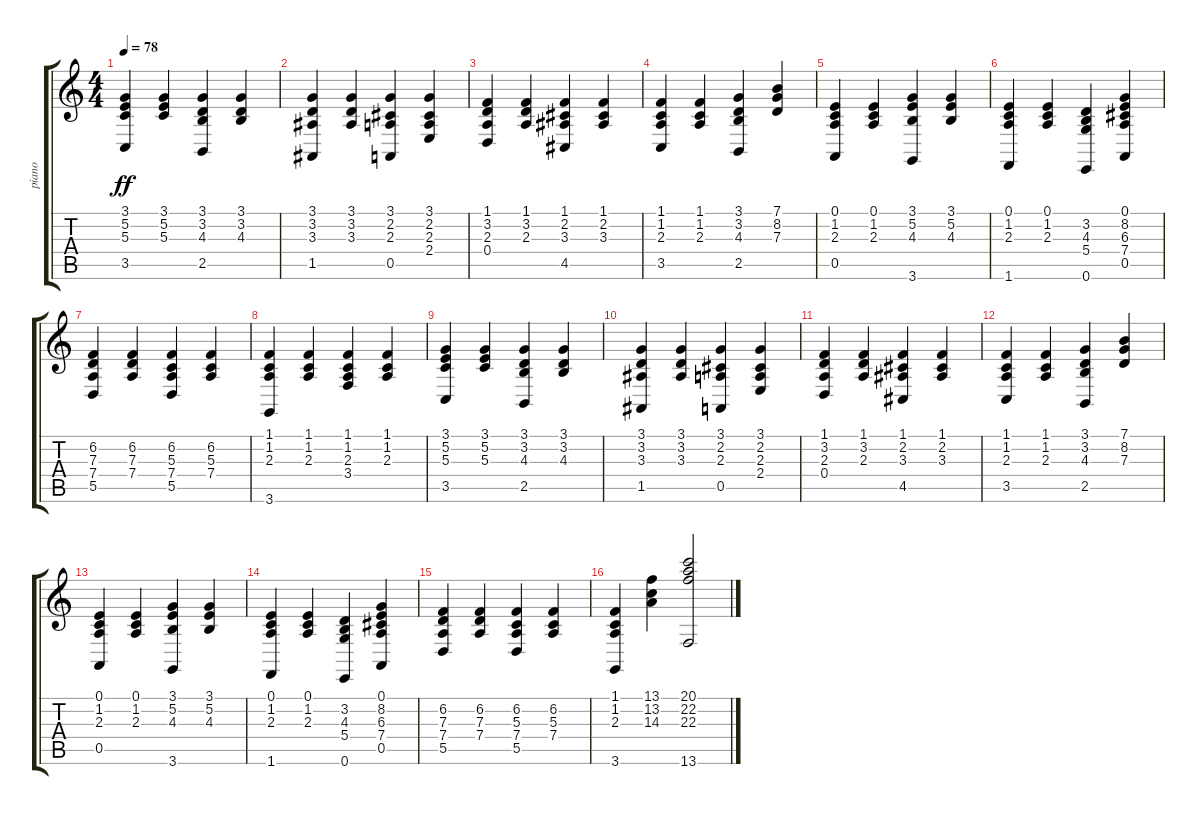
\track ("piano" "piano") {instrument brightacousticpiano}
\staff {score tabs}
\tuning (E4 B3 G3 D3 A2 E2) {hide}
\ts (4 4)
\tempo 78
\clef g2
\ks c
(3.1 5.2 5.3 3.5).4{dy ff} (3.1 5.2 5.3).4 (3.1 3.2 4.3 2.5).4 (3.1 3.2 4.3).4 |
(3.1 3.2 3.3 1.5).4 (3.1 3.2 3.3).4 (3.1 2.2 2.3 0.5).4 (3.1 2.2 2.3 2.4).4 |
(1.1 3.2 2.3 0.4).4 (1.1 3.2 2.3).4 (1.1 2.2 3.3 4.5).4 (1.1 2.2 3.3).4 |
(1.1 1.2 2.3 3.5).4 (1.1 1.2 2.3).4 (3.1 3.2 4.3 2.5).4 (7.1 8.2 7.3).4 |
(0.1 1.2 2.3 0.5).4 (0.1 1.2 2.3).4 (3.1 5.2 4.3 3.6).4 (3.1 5.2 4.3).4 |
(0.1 1.2 2.3 1.6).4 (0.1 1.2 2.3).4 (3.2 4.3 5.4 0.6).4 (0.1 8.2 6.3 7.4 0.5).4 |
(6.2 7.3 7.4 5.5).4 (6.2 7.3 7.4).4 (6.2 5.3 7.4 5.5).4 (6.2 5.3 7.4).4 |
(1.1 1.2 2.3 3.6).4 (1.1 1.2 2.3).4 (1.1 1.2 2.3 3.4).4 (1.1 1.2 2.3).4 |
(3.1 5.2 5.3 3.5).4 (3.1 5.2 5.3).4 (3.1 3.2 4.3 2.5).4 (3.1 3.2 4.3).4 |
(3.1 3.2 3.3 1.5).4 (3.1 3.2 3.3).4 (3.1 2.2 2.3 0.5).4 (3.1 2.2 2.3 2.4).4 |
(1.1 3.2 2.3 0.4).4 (1.1 3.2 2.3).4 (1.1 2.2 3.3 4.5).4 (1.1 2.2 3.3).4 |
(1.1 1.2 2.3 3.5).4 (1.1 1.2 2.3).4 (3.1 3.2 4.3 2.5).4 (7.1 8.2 7.3).4 |
(0.1 1.2 2.3 0.5).4 (0.1 1.2 2.3).4 (3.1 5.2 4.3 3.6).4 (3.1 5.2 4.3).4 |
(0.1 1.2 2.3 1.6).4 (0.1 1.2 2.3).4 (3.2 4.3 5.4 0.6).4 (0.1 8.2 6.3 7.4 0.5).4 |
(6.2 7.3 7.4 5.5).4 (6.2 7.3 7.4).4 (6.2 5.3 7.4 5.5).4 (6.2 5.3 7.4).4 |
(1.1 1.2 2.3 3.6).4 (13.1 13.2 14.3).4 (20.1 22.2 22.3 13.6).2
